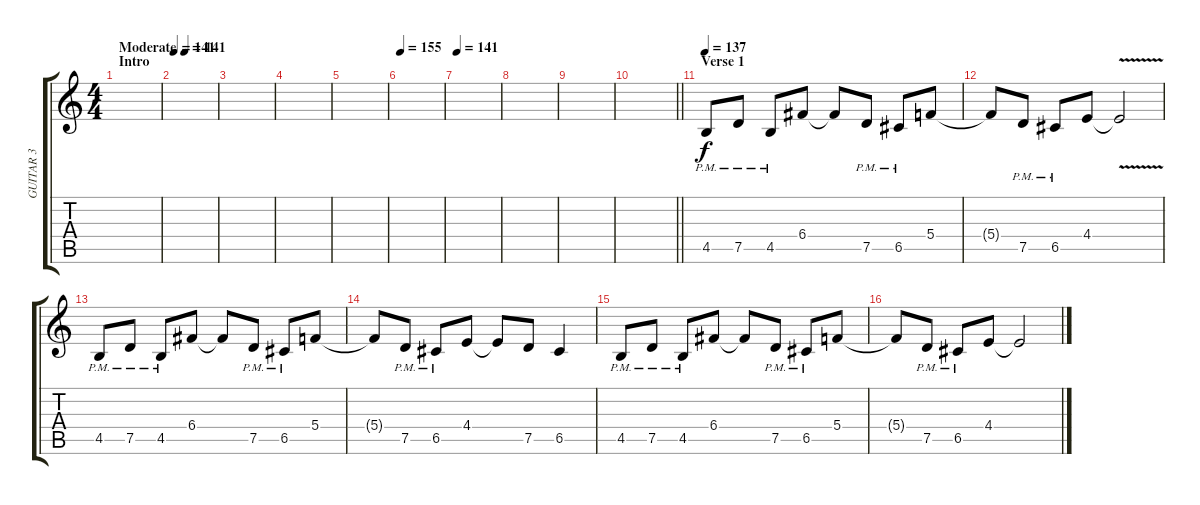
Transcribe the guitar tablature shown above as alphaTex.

\track ("GUITAR 3" "GUITAR 3") {instrument distortionguitar}
\staff {score tabs}
\tuning (D4 A3 F3 C3 G2 D2) {hide}
\ts (4 4)
\section ("" "Intro")
\tempo (141 "Moderate")
\tempo 157
\tempo (141 "Moderate")
\clef g2
\ks c
|
\tempo 141
|
|
|
|
\tempo 155
|
\tempo 141
|
|
|
\barLineRight lightlight
|
\section ("" "Verse 1")
\tempo 137
4.5{pm}.8{volume 8} 7.5{pm}.8 4.5{pm}.8 6.4.8 6.4{t}.8 7.5{pm}.8 6.5{pm}.8 5.4.8 |
5.4{t}.8 7.5{pm}.8 6.5{pm}.8 4.4.8 4.4{v t}.2 |
4.5{pm}.8 7.5{pm}.8 4.5{pm}.8 6.4.8 6.4{t}.8 7.5{pm}.8 6.5{pm}.8 5.4.8 |
5.4{t}.8 7.5{pm}.8 6.5{pm}.8 4.4.8 4.4{t}.8 7.5.8 6.5.4 |
4.5{pm}.8 7.5{pm}.8 4.5{pm}.8 6.4.8 6.4{t}.8 7.5{pm}.8 6.5{pm}.8 5.4.8 |
5.4{t}.8 7.5{pm}.8 6.5{pm}.8 4.4.8 4.4{t}.2
